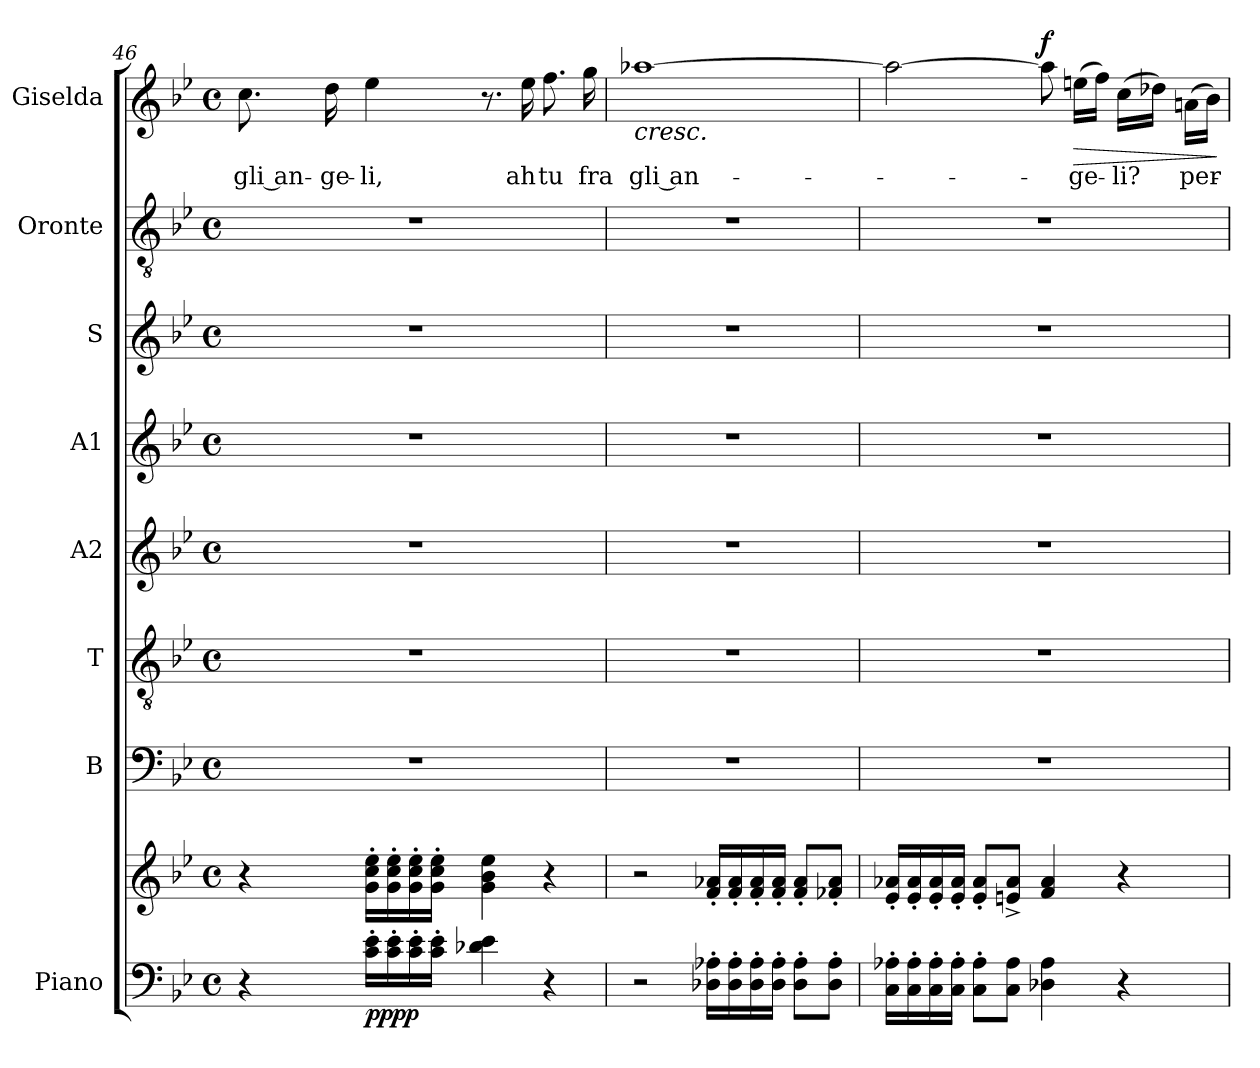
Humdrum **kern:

**kern	**kern	**dynam	**kern	**kern	**kern	**kern	**kern	**kern	**kern	**text	**dynam
*part8	*part8	*part8	*part7	*part6	*part5	*part4	*part3	*part2	*part1	*part1	*part1
*staff9	*staff8	*staff8/9	*staff7	*staff6	*staff5	*staff4	*staff3	*staff2	*staff1	*staff1	*staff1
*I"Piano	*	*	*I"B	*I"T	*I"A2	*I"A1	*I"S	*I"Oronte	*I"Giselda	*	*
*I'Pno	*	*	*I'B	*I'T	*I'A2	*I'A1	*I'S	*	*	*	*
*clefF4	*clefG2	*	*clefF4	*clefGv2	*clefG2	*clefG2	*clefG2	*clefGv2	*clefG2	*	*
*k[b-e-]	*k[b-e-]	*	*k[b-e-]	*k[b-e-]	*k[b-e-]	*k[b-e-]	*k[b-e-]	*k[b-e-]	*k[b-e-]	*	*
*M4/4	*M4/4	*	*M4/4	*M4/4	*M4/4	*M4/4	*M4/4	*M4/4	*M4/4	*	*
*met(c)	*met(c)	*	*met(c)	*met(c)	*met(c)	*met(c)	*met(c)	*met(c)	*met(c)	*	*
=46	=46	=46	=46	=46	=46	=46	=46	=46	=46	=46	=46
4r	4r	.	1r	1r	1r	1r	1r	1r	8.cc\	gli an-	.
.	.	.	.	.	.	.	.	.	16dd\	-ge-	.
!	!	!LO:DY:b=2	!	!	!	!	!	!	!	!	!
!	!	!LO:DY:n=1:b	!	!	!	!	!	!	!	!	!
16c\' 16e-\'LL	16g\' 16cc\' 16ee-\'LL	pp pp	.	.	.	.	.	.	4ee-\	-li,	.
16c\' 16e-\'	16g\' 16cc\' 16ee-\'	.	.	.	.	.	.	.	.	.	.
16c\' 16e-\'	16g\' 16cc\' 16ee-\'	.	.	.	.	.	.	.	.	.	.
16c\' 16e-\'JJ	16g\' 16cc\' 16ee-\'JJ	.	.	.	.	.	.	.	.	.	.
4d-X\ 4e-\	4g\ 4b-\ 4ee-\	.	.	.	.	.	.	.	8.r	.	.
.	.	.	.	.	.	.	.	.	16ee-\	ah	.
4r	4r	.	.	.	.	.	.	.	8.ff\	tu	.
.	.	.	.	.	.	.	.	.	16gg\	fra	.
=47	=47	=47	=47	=47	=47	=47	=47	=47	=47	=47	=47
!	!	!	!	!	!	!	!	!	!	!	!LO:HP:b
2r	2r	.	1r	1r	1r	1r	1r	1r	[1aa-X	gli an-	<
16D-X\' 16A-X\'LL	16f/' 16a-X/'LL	.	.	.	.	.	.	.	.	.	.
16D-\' 16A-\'	16f/' 16a-/'	.	.	.	.	.	.	.	.	.	.
16D-\' 16A-\'	16f/' 16a-/'	.	.	.	.	.	.	.	.	.	.
16D-\' 16A-\'JJ	16f/' 16a-/'JJ	.	.	.	.	.	.	.	.	.	.
8D-\' 8A-\'L	8f/' 8a-/'L	.	.	.	.	.	.	.	.	.	.
8D-\' 8A-\'J	8f-X/' 8a-/'J	.	.	.	.	.	.	.	.	.	.
!!LO:LB:g=z
=48	=48	=48	=48	=48	=48	=48	=48	=48	=48	=48	=48
16C\' 16A-X\'LL	16e-/' 16a-X/'LL	.	1r	1r	1r	1r	1r	1r	2aa-\_	.	.
16C\' 16A-\'	16e-/' 16a-/'	.	.	.	.	.	.	.	.	.	.
16C\' 16A-\'	16e-/' 16a-/'	.	.	.	.	.	.	.	.	.	.
16C\' 16A-\'JJ	16e-/' 16a-/'JJ	.	.	.	.	.	.	.	.	.	.
8C\' 8A-\'L	8e-/' 8a-/'L	.	.	.	.	.	.	.	.	.	.
8C\ 8A-\J	8en/^ 8a-/^J	.	.	.	.	.	.	.	.	.	.
!	!	!	!	!	!	!	!	!	!	!	!LO:DY:a
4D-X\ 4A-\	4f/ 4a-/	.	.	.	.	.	.	.	8aa-\]	.	f
!	!	!	!	!	!	!	!	!	!	!	!LO:HP:n=1:b
.	.	.	.	.	.	.	.	.	(16een\LL	-ge-	[ >
.	.	.	.	.	.	.	.	.	16ff\JJ)	.	.
4r	4r	.	.	.	.	.	.	.	(16cc\LL	-li?	.
.	.	.	.	.	.	.	.	.	16dd-X\JJ)	.	.
.	.	.	.	.	.	.	.	.	(16an\LL	per-	.
.	.	.	.	.	.	.	.	.	16b-\JJ)	.	.
.	.	.	.	.	.	.	.	.	.	.	]
=	=	=	=	=	=	=	=	=	=	=	=
*-	*-	*-	*-	*-	*-	*-	*-	*-	*-	*-	*-
